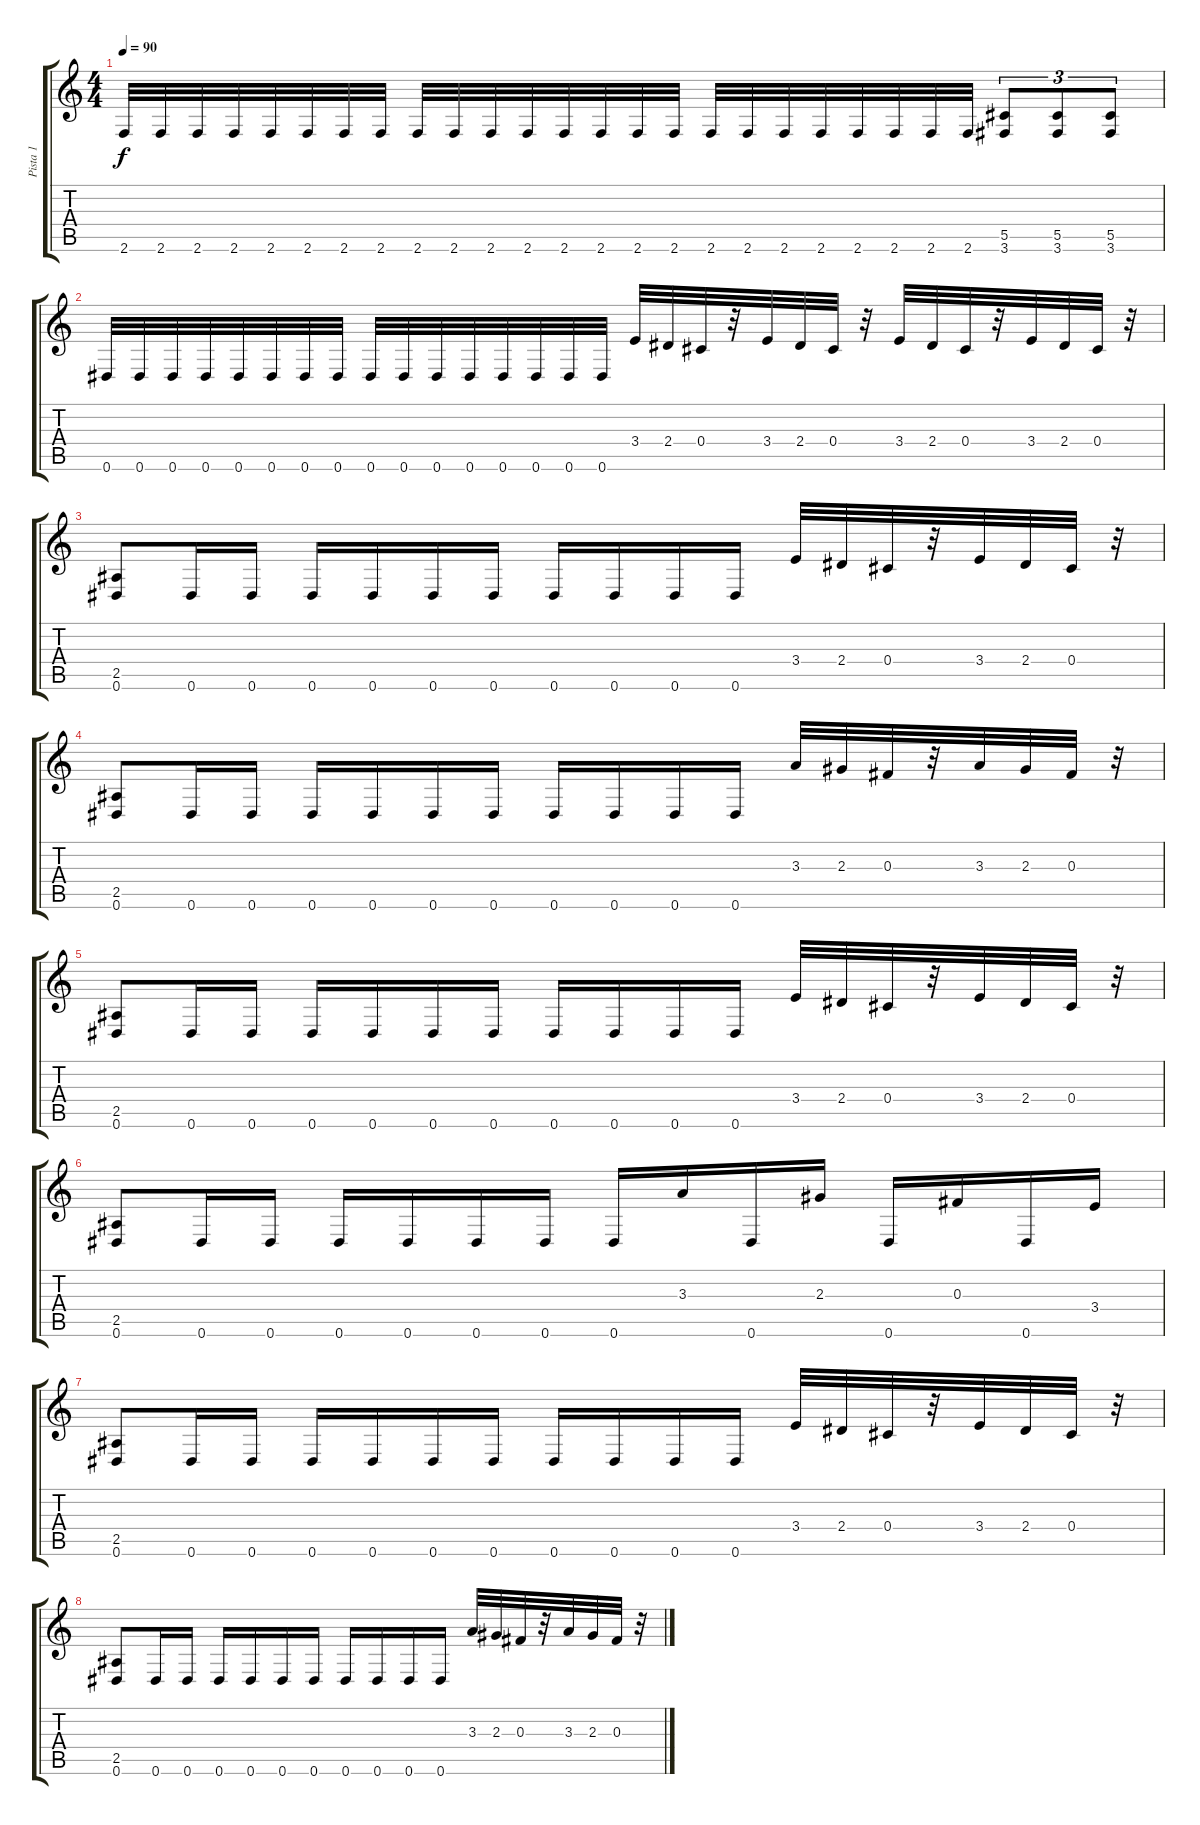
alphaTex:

\track ("Pista 1" "Pista 1") {instrument distortionguitar}
\staff {score tabs}
\tuning (Eb4 Bb3 Gb3 Db3 Ab2 Eb2) {hide}
\ts (4 4)
\tempo 90
\clef g2
\ks c
2.6.32{dy f} 2.6.32 2.6.32 2.6.32 2.6.32 2.6.32 2.6.32 2.6.32 2.6.32 2.6.32 2.6.32 2.6.32 2.6.32 2.6.32 2.6.32 2.6.32 2.6.32 2.6.32 2.6.32 2.6.32 2.6.32 2.6.32 2.6.32 2.6.32 (5.5 3.6).8{tu (3 2)} (5.5 3.6).8{tu (3 2)} (5.5 3.6).8{tu (3 2)} |
0.6.32 0.6.32 0.6.32 0.6.32 0.6.32 0.6.32 0.6.32 0.6.32 0.6.32 0.6.32 0.6.32 0.6.32 0.6.32 0.6.32 0.6.32 0.6.32 3.4.32 2.4.32 0.4.32 r.32 3.4.32 2.4.32 0.4.32 r.32 3.4.32 2.4.32 0.4.32 r.32 3.4.32 2.4.32 0.4.32 r.32 |
(2.5 0.6).8 0.6.16 0.6.16 0.6.16 0.6.16 0.6.16 0.6.16 0.6.16 0.6.16 0.6.16 0.6.16 3.4.32 2.4.32 0.4.32 r.32 3.4.32 2.4.32 0.4.32 r.32 |
(2.5 0.6).8 0.6.16 0.6.16 0.6.16 0.6.16 0.6.16 0.6.16 0.6.16 0.6.16 0.6.16 0.6.16 3.3.32 2.3.32 0.3.32 r.32 3.3.32 2.3.32 0.3.32 r.32 |
(2.5 0.6).8 0.6.16 0.6.16 0.6.16 0.6.16 0.6.16 0.6.16 0.6.16 0.6.16 0.6.16 0.6.16 3.4.32 2.4.32 0.4.32 r.32 3.4.32 2.4.32 0.4.32 r.32 |
(2.5 0.6).8 0.6.16 0.6.16 0.6.16 0.6.16 0.6.16 0.6.16 0.6.16 3.3.16 0.6.16 2.3.16 0.6.16 0.3.16 0.6.16 3.4.16 |
(2.5 0.6).8 0.6.16 0.6.16 0.6.16 0.6.16 0.6.16 0.6.16 0.6.16 0.6.16 0.6.16 0.6.16 3.4.32 2.4.32 0.4.32 r.32 3.4.32 2.4.32 0.4.32 r.32 |
(2.5 0.6).8 0.6.16 0.6.16 0.6.16 0.6.16 0.6.16 0.6.16 0.6.16 0.6.16 0.6.16 0.6.16 3.3.32 2.3.32 0.3.32 r.32 3.3.32 2.3.32 0.3.32 r.32
